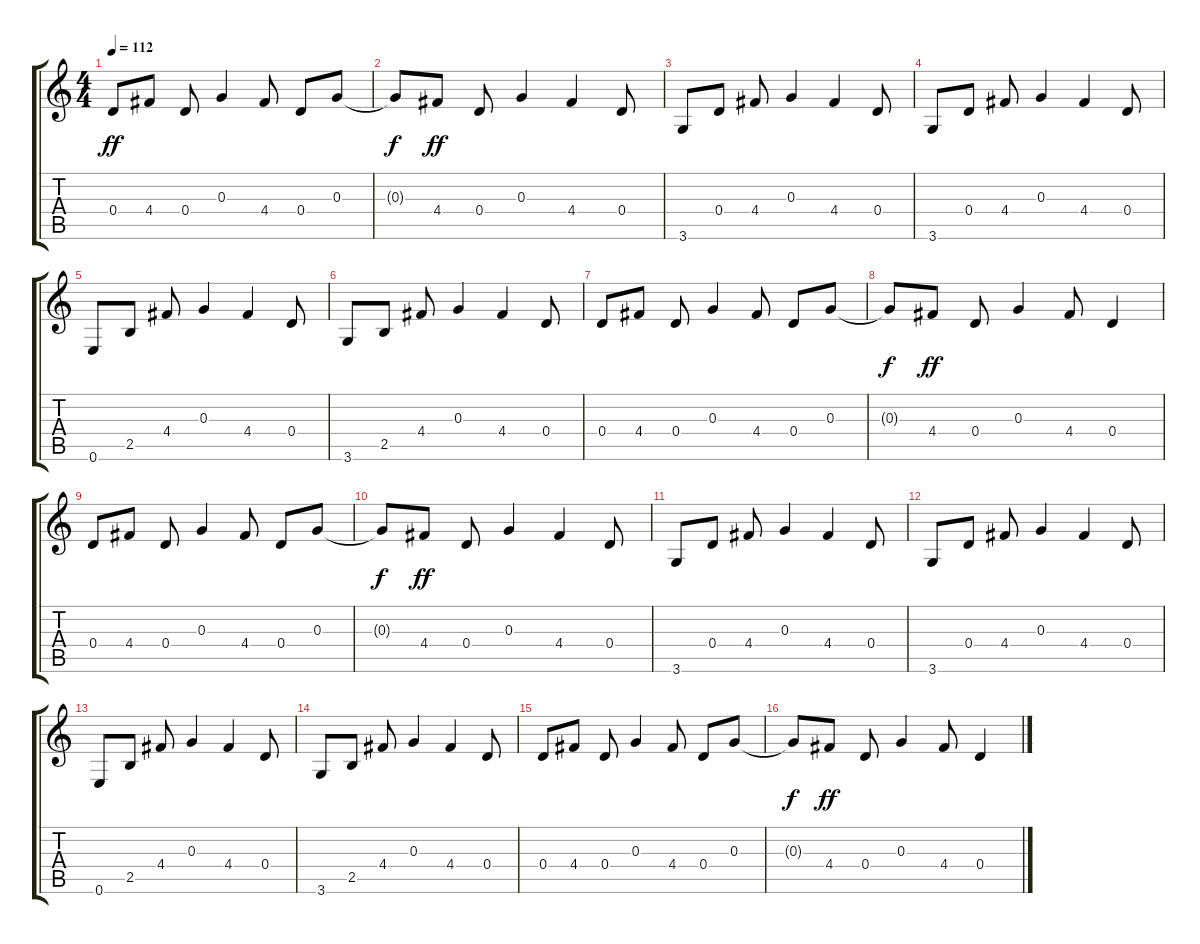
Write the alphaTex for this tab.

\track "" {instrument electricguitarclean}
\staff {score tabs}
\tuning (E4 B3 G3 D3 A2 E2) {hide}
\ts (4 4)
\tempo 112
\clef g2
\ks c
0.4.8{dy ff} 4.4.8 0.4.8 0.3.4 4.4.8 0.4.8 0.3.8 |
0.3{t}.8{dy f} 4.4.8{dy ff} 0.4.8 0.3.4 4.4.4 0.4.8 |
3.6.8 0.4.8 4.4.8 0.3.4 4.4.4 0.4.8 |
3.6.8 0.4.8 4.4.8 0.3.4 4.4.4 0.4.8 |
0.6.8 2.5.8 4.4.8 0.3.4 4.4.4 0.4.8 |
3.6.8 2.5.8 4.4.8 0.3.4 4.4.4 0.4.8 |
0.4.8 4.4.8 0.4.8 0.3.4 4.4.8 0.4.8 0.3.8 |
0.3{t}.8{dy f} 4.4.8{dy ff} 0.4.8 0.3.4 4.4.8 0.4.4 |
0.4.8 4.4.8 0.4.8 0.3.4 4.4.8 0.4.8 0.3.8 |
0.3{t}.8{dy f} 4.4.8{dy ff} 0.4.8 0.3.4 4.4.4 0.4.8 |
3.6.8 0.4.8 4.4.8 0.3.4 4.4.4 0.4.8 |
3.6.8 0.4.8 4.4.8 0.3.4 4.4.4 0.4.8 |
0.6.8 2.5.8 4.4.8 0.3.4 4.4.4 0.4.8 |
3.6.8 2.5.8 4.4.8 0.3.4 4.4.4 0.4.8 |
0.4.8 4.4.8 0.4.8 0.3.4 4.4.8 0.4.8 0.3.8 |
0.3{t}.8{dy f} 4.4.8{dy ff} 0.4.8 0.3.4 4.4.8 0.4.4
